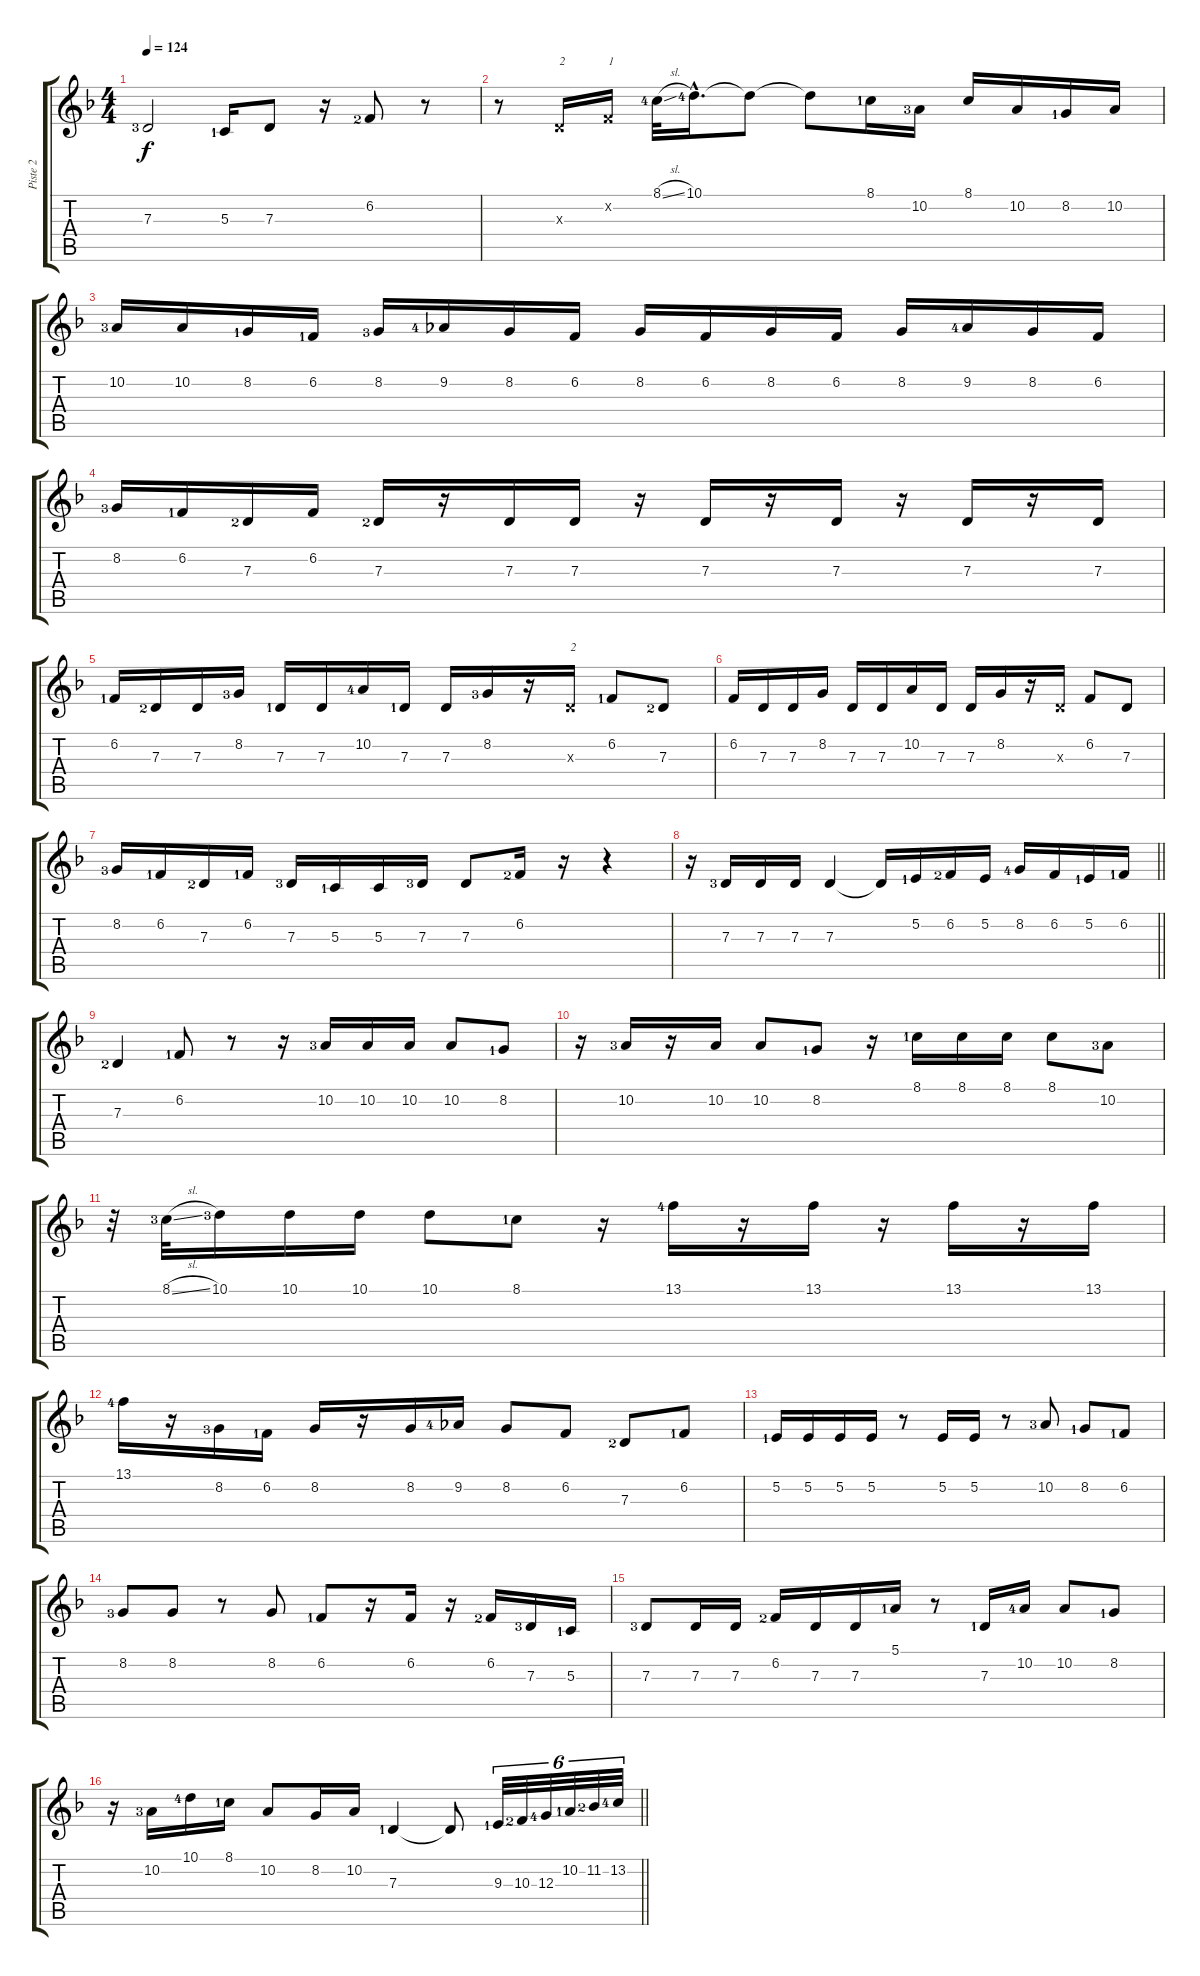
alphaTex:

\track ("Piste 2" "Piste 2") {instrument flute}
\staff {score tabs}
\tuning (E4 B3 G3 D3 A2 E2) {hide}
\ts (4 4)
\tempo 124
\clef g2
\ks dminor
7.3{lf 4}.2{dy f volume 14 balance 8 instrument flute} 5.3{lf 2}.16 7.3.8 r.16 6.2{lf 3}.8 r.8 |
r.8 7.3{x}.16{txt "2"} 6.2{x}.16{txt "1"} 8.1{sl lf 5}.32 10.1{hac lf 5}.16{d} 10.1{t}.8 10.1{t}.8 8.1{lf 2}.16 10.2{lf 4}.16 8.1.16 10.2.16 8.2{lf 2}.16 10.2.16 |
10.2{lf 4}.16 10.2.16 8.2{lf 2}.16 6.2{lf 2}.16 8.2{lf 4}.16 9.2{lf 5}.16 8.2.16 6.2.16 8.2.16 6.2.16 8.2.16 6.2.16 8.2.16 9.2{lf 5}.16 8.2.16 6.2.16 |
8.2{lf 4}.16 6.2{lf 2}.16 7.3{lf 3}.16 6.2.16 7.3{lf 3}.16 r.16 7.3.16 7.3.16 r.16 7.3.16 r.16 7.3.16 r.16 7.3.16 r.16 7.3.16 |
6.2{lf 2}.16 7.3{lf 3}.16 7.3.16 8.2{lf 4}.16 7.3{lf 2}.16 7.3.16 10.2{lf 5}.16 7.3{lf 2}.16 7.3.16 8.2{lf 4}.16 r.16 7.3{x}.16{txt "2"} 6.2{lf 2}.8 7.3{lf 3}.8 |
6.2.16 7.3.16 7.3.16 8.2.16 7.3.16 7.3.16 10.2.16 7.3.16 7.3.16 8.2.16 r.16 7.3{x}.16 6.2.8 7.3.8 |
8.2{lf 4}.16 6.2{lf 2}.16 7.3{lf 3}.16 6.2{lf 2}.16 7.3{lf 4}.16 5.3{lf 2}.16 5.3.16 7.3{lf 4}.16 7.3.8 6.2{lf 3}.16 r.16 r.4 |
\barLineRight lightlight
r.16 7.3{lf 4}.16 7.3.16 7.3.16 7.3.4 7.3{t}.16 5.2{lf 2}.16 6.2{lf 3}.16 5.2.16 8.2{lf 5}.16 6.2.16 5.2{lf 2}.16 6.2{lf 2}.16 |
7.3{lf 3}.4 6.2{lf 2}.8 r.8 r.16 10.2{lf 4}.16 10.2.16 10.2.16 10.2.8 8.2{lf 2}.8 |
r.16 10.2{lf 4}.16 r.16 10.2.16 10.2.8 8.2{lf 2}.8 r.16 8.1{lf 2}.16 8.1.16 8.1.16 8.1.8 10.2{lf 4}.8 |
r.32 8.1{sl lf 4}.32 10.1{lf 4}.16 10.1.16 10.1.16 10.1.8 8.1{lf 2}.8 r.16 13.1{lf 5}.16 r.16 13.1.16 r.16 13.1.16 r.16 13.1.16 |
13.1{lf 5}.16 r.16 8.2{lf 4}.16 6.2{lf 2}.16 8.2.16 r.16 8.2.16 9.2{lf 5}.16 8.2.8 6.2.8 7.3{lf 3}.8 6.2{lf 2}.8 |
5.2{lf 2}.16 5.2.16 5.2.16 5.2.16 r.8 5.2.16 5.2.16 r.8 10.2{lf 4}.8 8.2{lf 2}.8 6.2{lf 2}.8 |
8.2{lf 4}.8 8.2.8 r.8 8.2.8 6.2{lf 2}.8 r.16 6.2.16 r.16 6.2{lf 3}.16 7.3{lf 4}.16 5.3{lf 2}.16 |
7.3{lf 4}.8 7.3.16 7.3.16 6.2{lf 3}.16 7.3.16 7.3.16 5.1{lf 2}.16 r.8 7.3{lf 2}.16 10.2{lf 5}.16 10.2.8 8.2{lf 2}.8 |
\barLineRight lightlight
r.16 10.2{lf 4}.16 10.1{lf 5}.16 8.1{lf 2}.16 10.2.8 8.2.16 10.2.16 7.3{lf 2}.4 7.3{t}.8 9.3{lf 2}.32{tu (6 4)} 10.3{lf 3}.32{tu (6 4)} 12.3{lf 5}.32{tu (6 4)} 10.2{lf 2}.32{tu (6 4)} 11.2{lf 3}.32{tu (6 4)} 13.2{lf 5}.32{tu (6 4)}
